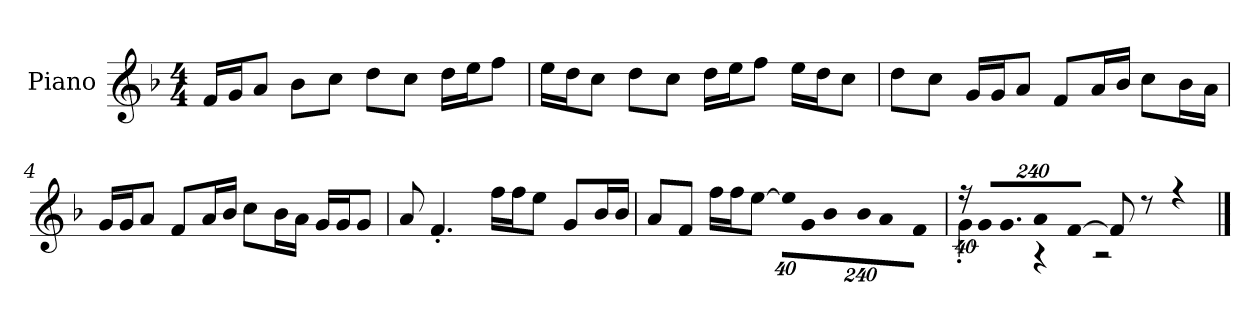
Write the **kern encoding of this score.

**kern
*part1
*staff1
*I"Piano
*I'P-no
*clefG2
*k[b-]
*M4/4
*MM90
=1
16f/LL
16g/J
8a/J
8b-\L
8cc\J
8dd\L
8cc\J
16dd\LL
16ee\J
8ff\J
=2
16ee\LL
16dd\J
8cc\J
8dd\L
8cc\J
16dd\LL
16ee\J
8ff\J
16ee\LL
16dd\J
8cc\J
=3
8dd\L
8cc\J
16g/LL
16g/J
8a/J
8f/L
16a/L
16b-/JJ
8cc\L
16b-\L
16a\JJ
!!LO:LB:g=z
=4
16g/LL
16g/J
8a/J
8f/L
16a/L
16b-/JJ
8cc\L
16b-\L
16a\JJ
16g/LL
16g/J
8g/J
=5
8a/
4.f'/
16ff\LL
16ff\J
8ee\J
8g/L
16b-/L
16b-/JJ
=6
8a/L
8f/J
16ff\LL
16ff\J
[8ee\J
*Xbrackettup
!LO:N:vis=32
640%23ee\KLL]
!LO:N:vis=16
1920%137g\
!LO:N:vis=32
640%23b-\K
!LO:N:vis=16
1920%137b-\J
!LO:N:vis=8
960%137a\
!LO:N:vis=8
960%137f\J
=7
*brackettup
!LO:N:vis=32
*^
640%23r	4g'\
!LO:N:vis=16	!
1920%137g/LL	.
!LO:N:vis=16.	!
960%103g/J	.
!LO:N:vis=8	!
960%137a/	.
.	4r
!LO:N:vis=8	!
[960%137f/J	.
8f/]	2r
8r	.
4r	.
*v	*v
==
*-
